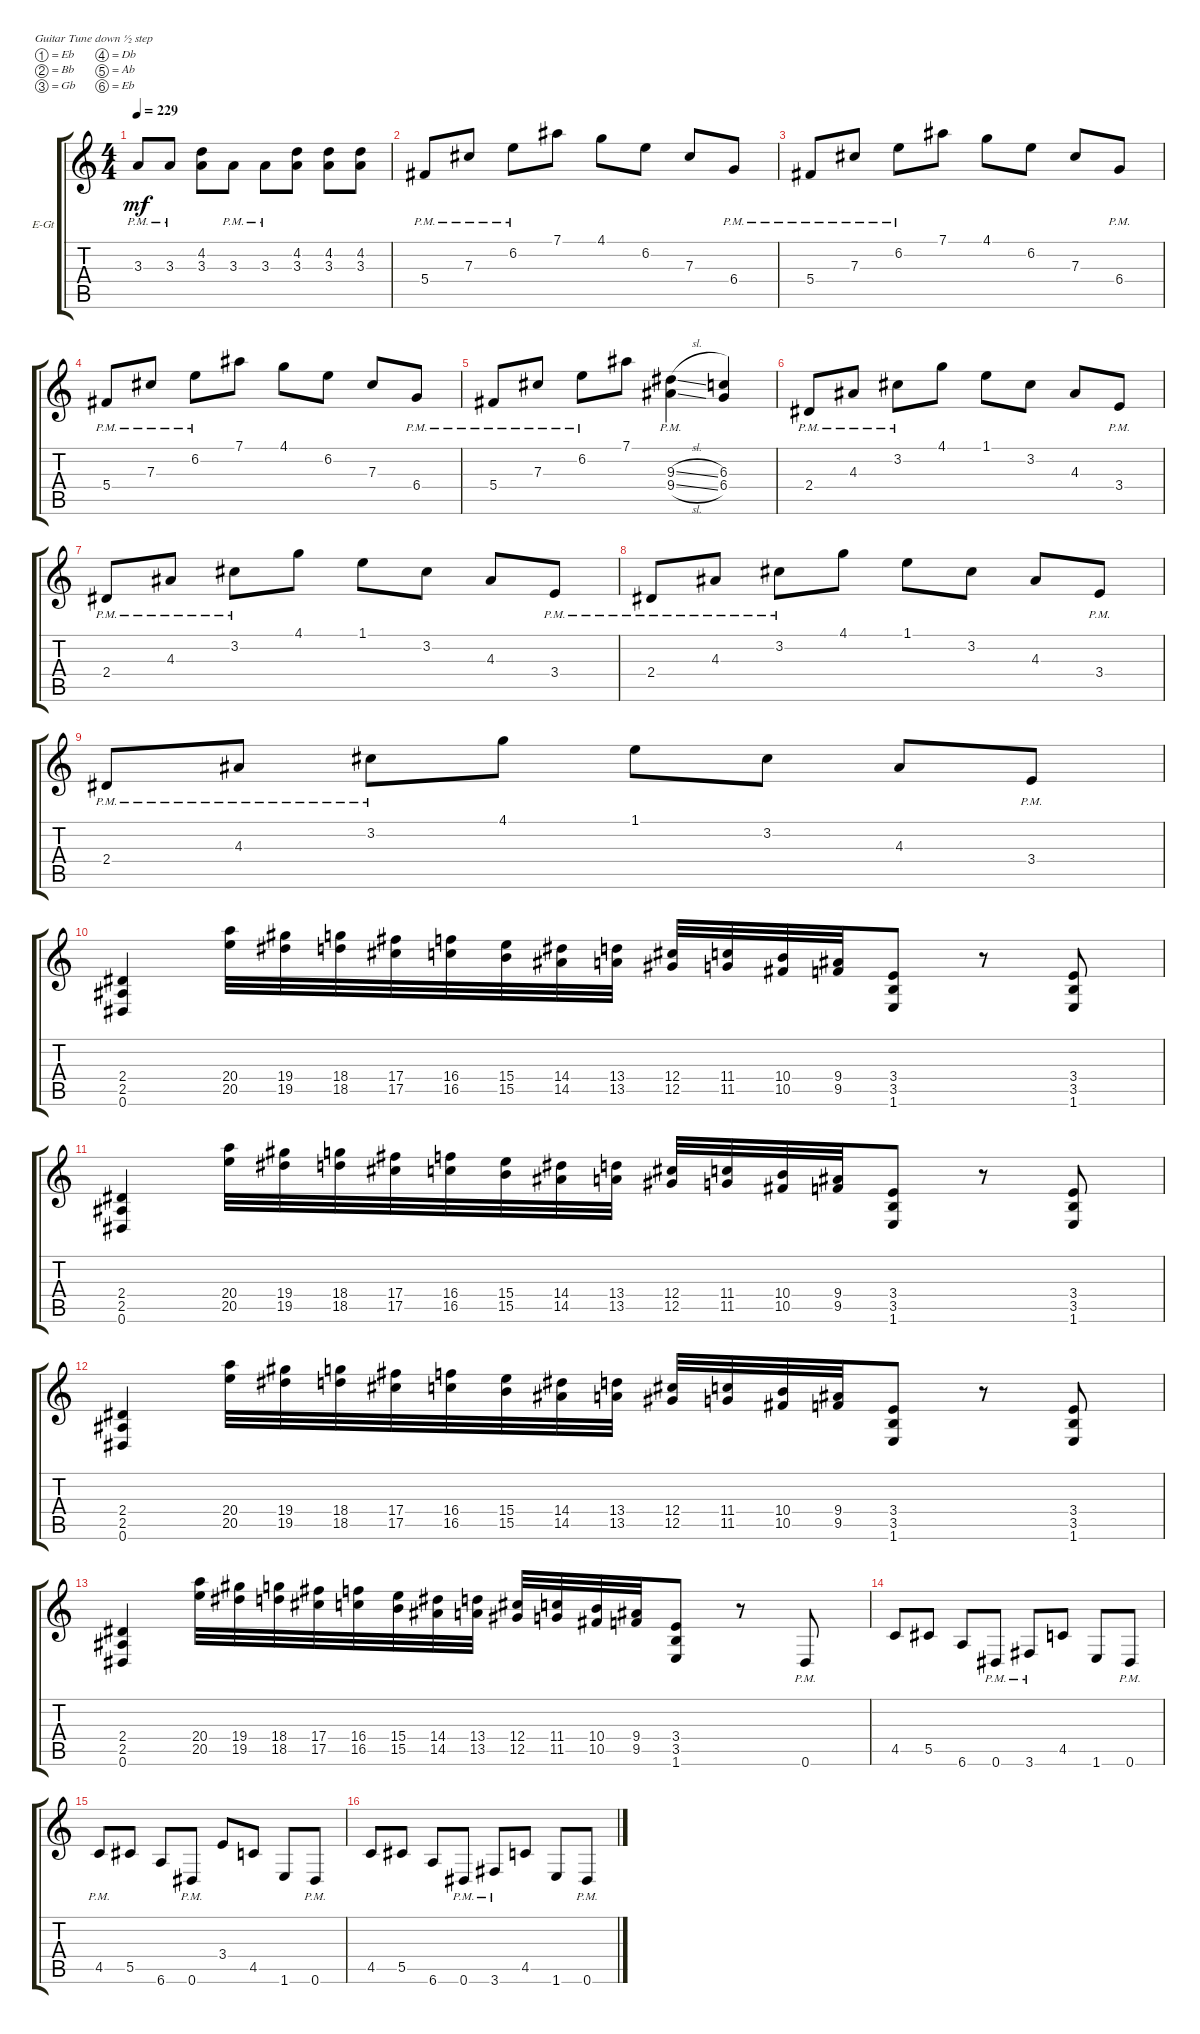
\defaultSystemsLayout 4
\bracketExtendMode groupsimilarinstruments
\firstSystemTrackNameOrientation horizontal
\otherSystemsTrackNameOrientation horizontal
\track ("Electric Guitar" "E-Gt") {instrument overdrivenguitar}
\staff {score tabs}
\tuning (Eb4 Bb3 Gb3 Db3 Ab2 Eb2)
\ts (4 4)
\tempo 229
\clef g2
\ks c
3.3{pm}.8{dy mf} 3.3{pm}.8 (4.2 3.3).8 3.3{pm}.8 3.3{pm}.8 (4.2 3.3).8 (3.3 4.2).8 (3.3 4.2).8 |
5.4{pm}.8 7.3{pm}.8 6.2{pm}.8 7.1.8 4.1.8 6.2.8 7.3.8 6.4{pm}.8 |
5.4{pm}.8 7.3{pm}.8 6.2{pm}.8 7.1.8 4.1.8 6.2.8 7.3.8 6.4{pm}.8 |
5.4{pm}.8 7.3{pm}.8 6.2{pm}.8 7.1.8 4.1.8 6.2.8 7.3.8 6.4{pm}.8 |
5.4{pm}.8 7.3{pm}.8 6.2{pm}.8 7.1.8 (9.4{sl pm} 9.3{sl}).4 (6.4 6.3).4 |
2.4{pm}.8 4.3{pm}.8 3.2{pm}.8 4.1.8 1.1.8 3.2.8 4.3.8 3.4{pm}.8 |
2.4{pm}.8 4.3{pm}.8 3.2{pm}.8 4.1.8 1.1.8 3.2.8 4.3.8 3.4{pm}.8 |
2.4{pm}.8 4.3{pm}.8 3.2{pm}.8 4.1.8 1.1.8 3.2.8 4.3.8 3.4{pm}.8 |
2.4{pm}.8 4.3{pm}.8 3.2{pm}.8 4.1.8 1.1.8 3.2.8 4.3.8 3.4{pm}.8 |
(0.6 2.5 2.4).4 (20.5 20.4).32 (19.5 19.4).32 (18.5 18.4).32 (17.5 17.4).32 (16.5 16.4).32 (15.5 15.4).32 (14.5 14.4).32 (13.5 13.4).32 (12.5 12.4).32 (11.5 11.4).32 (10.4 10.5).32 (9.5 9.4).32 (3.5 3.4 1.6).8 r.8 (1.6 3.5 3.4).8 |
(0.6 2.5 2.4).4 (20.5 20.4).32 (19.5 19.4).32 (18.5 18.4).32 (17.5 17.4).32 (16.5 16.4).32 (15.5 15.4).32 (14.5 14.4).32 (13.5 13.4).32 (12.5 12.4).32 (11.5 11.4).32 (10.4 10.5).32 (9.5 9.4).32 (3.5 3.4 1.6).8 r.8 (1.6 3.5 3.4).8 |
(0.6 2.5 2.4).4 (20.5 20.4).32 (19.5 19.4).32 (18.5 18.4).32 (17.5 17.4).32 (16.5 16.4).32 (15.5 15.4).32 (14.5 14.4).32 (13.5 13.4).32 (12.5 12.4).32 (11.5 11.4).32 (10.4 10.5).32 (9.5 9.4).32 (3.5 3.4 1.6).8 r.8 (1.6 3.5 3.4).8 |
(0.6 2.5 2.4).4 (20.5 20.4).32 (19.5 19.4).32 (18.5 18.4).32 (17.5 17.4).32 (16.5 16.4).32 (15.5 15.4).32 (14.5 14.4).32 (13.5 13.4).32 (12.5 12.4).32 (11.5 11.4).32 (10.4 10.5).32 (9.5 9.4).32 (3.5 3.4 1.6).8 r.8 0.6{pm}.8 |
4.5.8 5.5.8 6.6.8 0.6{pm}.8 3.6{pm}.8 4.5.8 1.6.8 0.6{pm}.8 |
4.5{pm}.8 5.5.8 6.6.8 0.6{pm}.8 3.4.8 4.5.8 1.6.8 0.6{pm}.8 |
4.5.8 5.5.8 6.6.8 0.6{pm}.8 3.6{pm}.8 4.5.8 1.6.8 0.6{pm}.8
